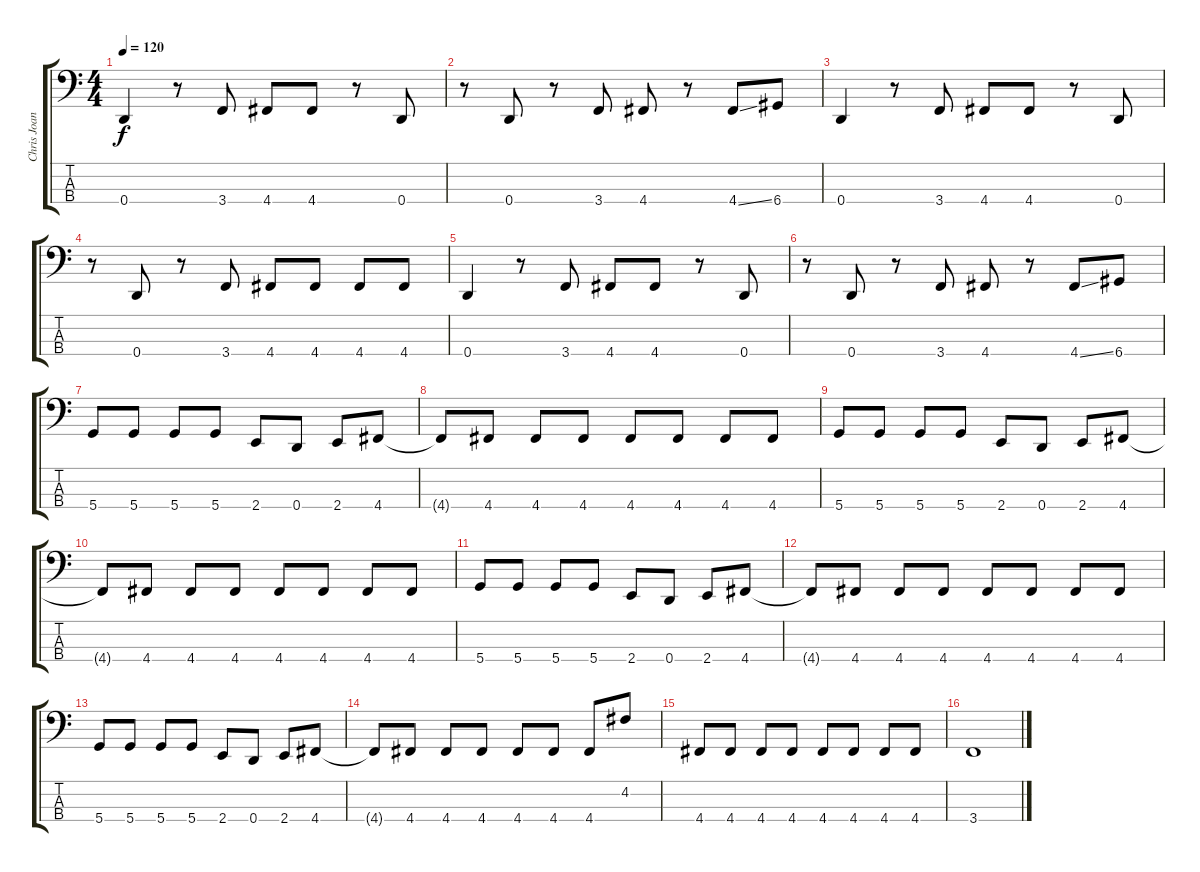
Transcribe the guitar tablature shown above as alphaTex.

\track ("Chris Joannou" "Chris Joan") {instrument electricbasspick}
\staff {score tabs}
\tuning (G2 D2 A1 D1) {hide}
\ts (4 4)
\tempo 120
\clef f4
\ks c
0.4.4{dy f} r.8 3.4.8 4.4.8 4.4.8 r.8 0.4.8 |
r.8 0.4.8 r.8 3.4.8 4.4.8 r.8 4.4{ss}.8 6.4.8 |
0.4.4 r.8 3.4.8 4.4.8 4.4.8 r.8 0.4.8 |
r.8 0.4.8 r.8 3.4.8 4.4.8 4.4.8 4.4.8 4.4.8 |
0.4.4 r.8 3.4.8 4.4.8 4.4.8 r.8 0.4.8 |
r.8 0.4.8 r.8 3.4.8 4.4.8 r.8 4.4{ss}.8 6.4.8 |
5.4.8 5.4.8 5.4.8 5.4.8 2.4.8 0.4.8 2.4.8 4.4.8 |
4.4{t}.8 4.4.8 4.4.8 4.4.8 4.4.8 4.4.8 4.4.8 4.4.8 |
5.4.8 5.4.8 5.4.8 5.4.8 2.4.8 0.4.8 2.4.8 4.4.8 |
4.4{t}.8 4.4.8 4.4.8 4.4.8 4.4.8 4.4.8 4.4.8 4.4.8 |
5.4.8 5.4.8 5.4.8 5.4.8 2.4.8 0.4.8 2.4.8 4.4.8 |
4.4{t}.8 4.4.8 4.4.8 4.4.8 4.4.8 4.4.8 4.4.8 4.4.8 |
5.4.8 5.4.8 5.4.8 5.4.8 2.4.8 0.4.8 2.4.8 4.4.8 |
4.4{t}.8 4.4.8 4.4.8 4.4.8 4.4.8 4.4.8 4.4.8 4.2.8 |
4.4.8 4.4.8 4.4.8 4.4.8 4.4.8 4.4.8 4.4.8 4.4.8 |
3.4.1
